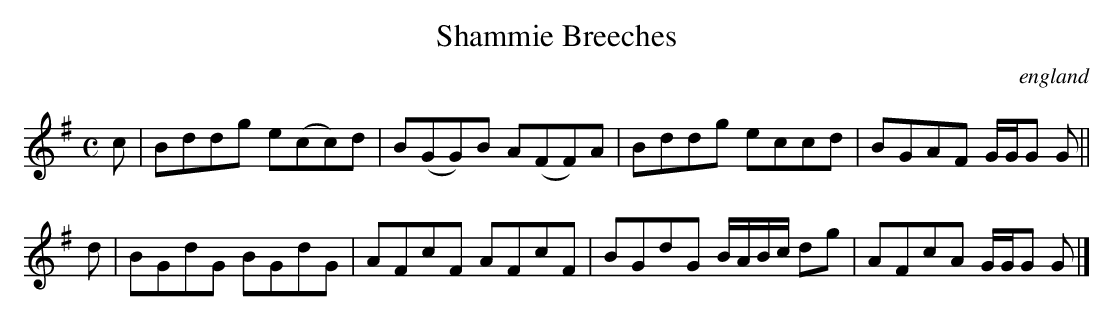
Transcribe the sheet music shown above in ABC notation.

X:1
T:Shammie Breeches
O:england
M:C
K:G
c|\
Bddg e(cc)d| B(GG)B A(FF)A| \
Bddg eccd| BGAF G/G/G G||
d|\
BGdG BGdG| AFcF AFcF| \
BGdG B/A/B/c/ dg| AFcA G/G/G G|]
